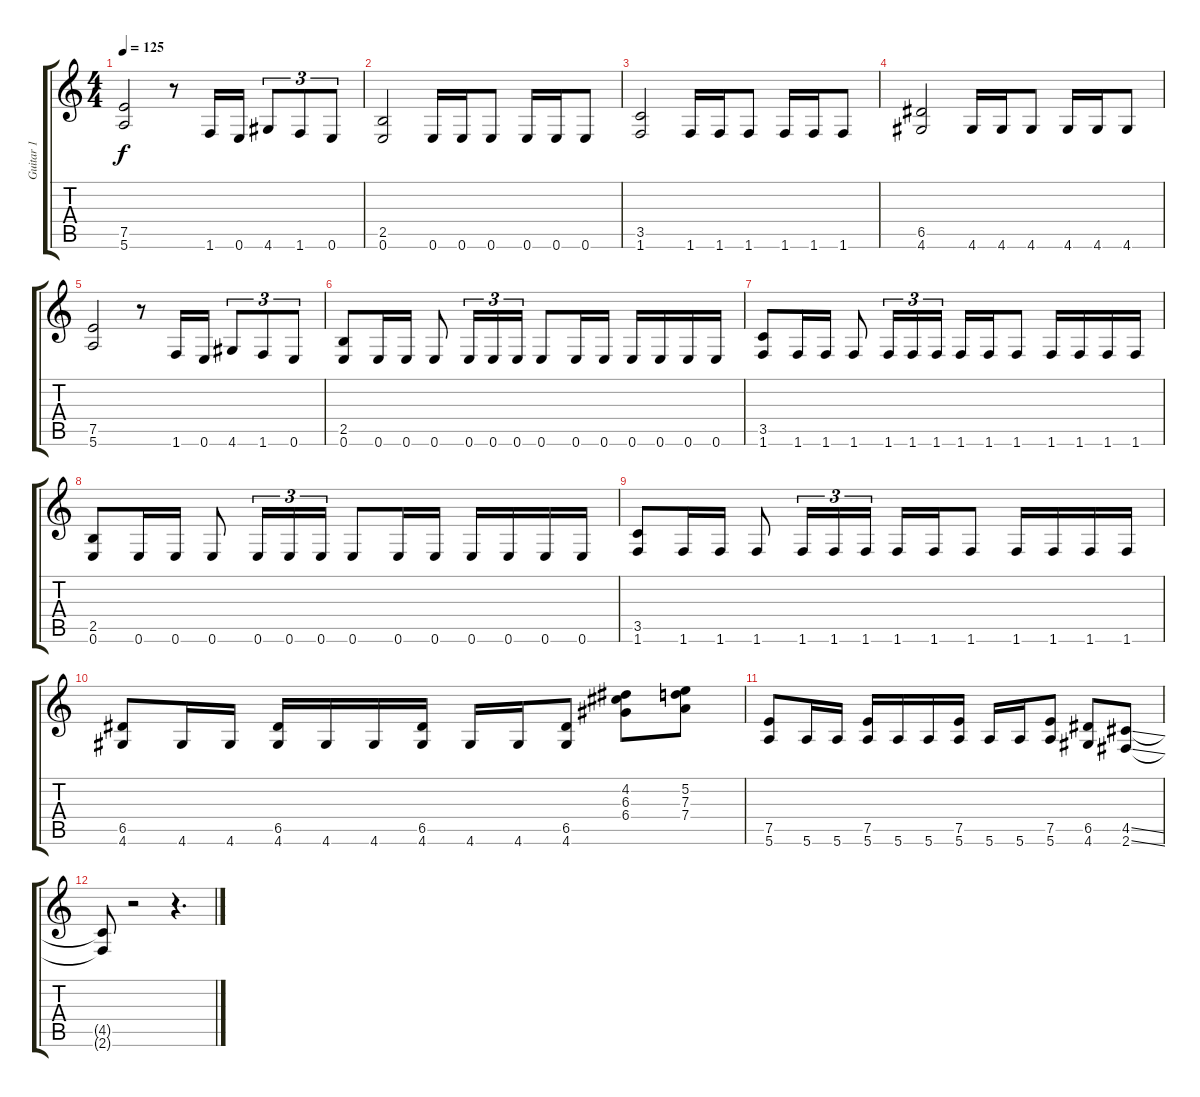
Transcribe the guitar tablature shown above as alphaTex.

\track ("Guitar 1" "Guitar 1") {instrument overdrivenguitar}
\staff {score tabs}
\tuning (E4 B3 G3 D3 A2 E2) {hide}
\ts (4 4)
\tempo 125
\clef g2
\ks c
(7.5 5.6).2{dy f} r.8 1.6.16 0.6.16 4.6.8{tu (3 2)} 1.6.8{tu (3 2)} 0.6.8{tu (3 2)} |
(2.5 0.6).2 0.6.16 0.6.16 0.6.8 0.6.16 0.6.16 0.6.8 |
(3.5 1.6).2 1.6.16 1.6.16 1.6.8 1.6.16 1.6.16 1.6.8 |
(6.5 4.6).2 4.6.16 4.6.16 4.6.8 4.6.16 4.6.16 4.6.8 |
(7.5 5.6).2 r.8 1.6.16 0.6.16 4.6.8{tu (3 2)} 1.6.8{tu (3 2)} 0.6.8{tu (3 2)} |
(2.5 0.6).8 0.6.16 0.6.16 0.6.8 0.6.16{tu (3 2)} 0.6.16{tu (3 2)} 0.6.16{tu (3 2)} 0.6.8 0.6.16 0.6.16 0.6.16 0.6.16 0.6.16 0.6.16 |
(3.5 1.6).8 1.6.16 1.6.16 1.6.8 1.6.16{tu (3 2)} 1.6.16{tu (3 2)} 1.6.16{tu (3 2)} 1.6.16 1.6.16 1.6.8 1.6.16 1.6.16 1.6.16 1.6.16 |
(2.5 0.6).8 0.6.16 0.6.16 0.6.8 0.6.16{tu (3 2)} 0.6.16{tu (3 2)} 0.6.16{tu (3 2)} 0.6.8 0.6.16 0.6.16 0.6.16 0.6.16 0.6.16 0.6.16 |
(3.5 1.6).8 1.6.16 1.6.16 1.6.8 1.6.16{tu (3 2)} 1.6.16{tu (3 2)} 1.6.16{tu (3 2)} 1.6.16 1.6.16 1.6.8 1.6.16 1.6.16 1.6.16 1.6.16 |
(6.5 4.6).8 4.6.16 4.6.16 (6.5 4.6).16 4.6.16 4.6.16 (6.5 4.6).16 4.6.16 4.6.16 (6.5 4.6).8 (4.2 6.3 6.4).8 (5.2 7.3 7.4).8 |
(7.5 5.6).8 5.6.16 5.6.16 (7.5 5.6).16 5.6.16 5.6.16 (7.5 5.6).16 5.6.16 5.6.16 (7.5 5.6).8 (6.5 4.6).8 (4.5{ss} 2.6{ss}).8 |
(4.5{t} 2.6{t}).8 r.2 r.4{d}
